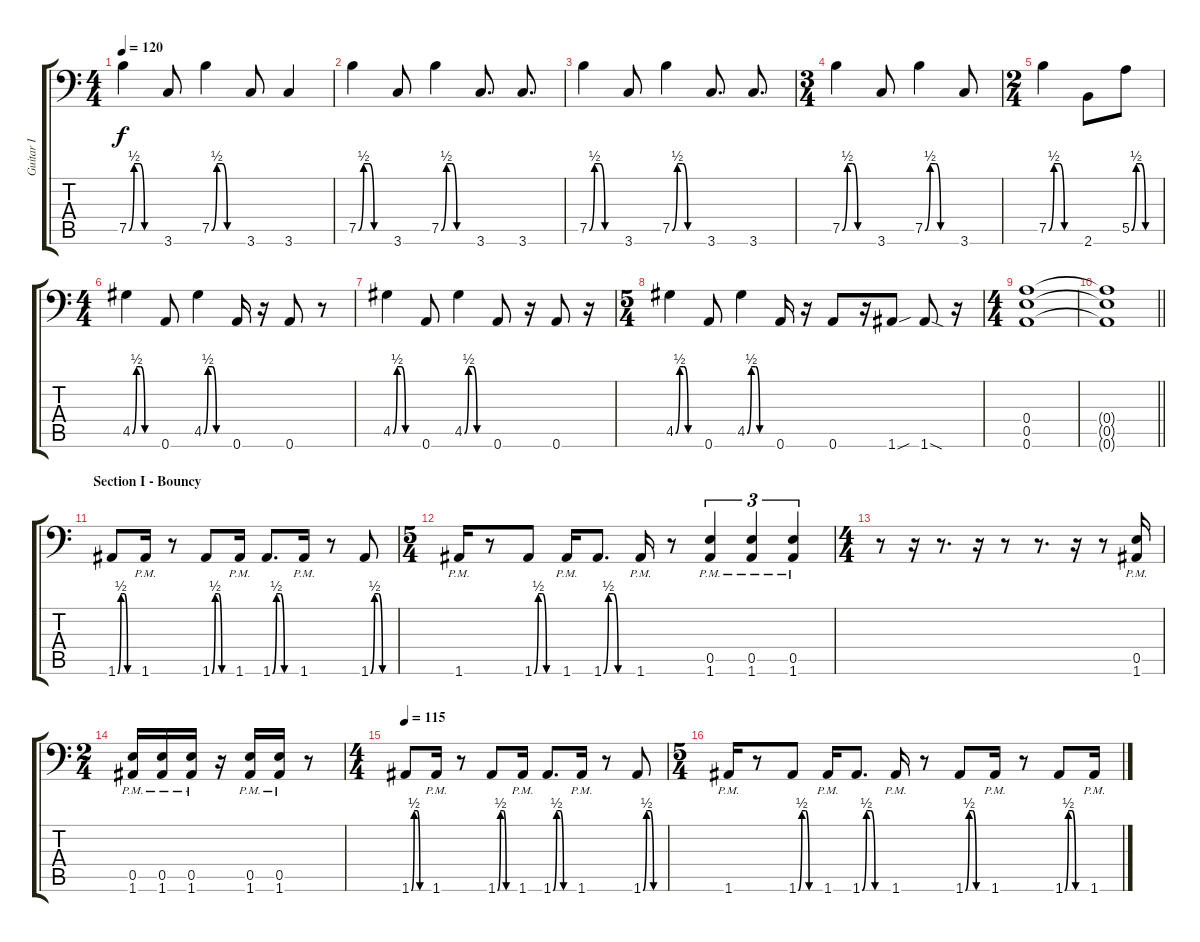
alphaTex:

\track ("Guitar I" "Guitar I") {instrument distortionguitar}
\staff {score tabs}
\tuning (B3 Gb3 D3 A2 E2 A1) {hide}
\ts (4 4)
\tempo 120
\clef f4
\ks c
7.5{be (custom 0 0 10 2 20 2 30 0 60 0)}.4{dy f} 3.6.8 7.5{be (custom 0 0 10 2 20 2 30 0 60 0)}.4 3.6.8 3.6.4 |
7.5{be (custom 0 0 10 2 20 2 30 0 60 0)}.4 3.6.8 7.5{be (custom 0 0 10 2 20 2 30 0 60 0)}.4 3.6.8{d} 3.6.8{d} |
7.5{be (custom 0 0 10 2 20 2 30 0 60 0)}.4 3.6.8 7.5{be (custom 0 0 10 2 20 2 30 0 60 0)}.4 3.6.8{d} 3.6.8{d} |
\ts (3 4)
7.5{be (custom 0 0 10 2 20 2 30 0 60 0)}.4 3.6.8 7.5{be (custom 0 0 10 2 20 2 30 0 60 0)}.4 3.6.8 |
\ts (2 4)
7.5{be (custom 0 0 10 2 20 2 30 0 60 0)}.4 2.6.8 5.5{be (custom 0 0 10 2 20 2 30 0 60 0)}.8 |
\ts (4 4)
4.5{be (custom 0 0 10 2 20 2 30 0 60 0)}.4 0.6.8 4.5{be (custom 0 0 10 2 20 2 30 0 60 0)}.4 0.6.16 r.16 0.6.8 r.8 |
4.5{be (custom 0 0 10 2 20 2 30 0 60 0)}.4 0.6.8 4.5{be (custom 0 0 10 2 20 2 30 0 60 0)}.4 0.6.8 r.16 0.6.8 r.16 |
\ts (5 4)
4.5{be (custom 0 0 10 2 20 2 30 0 60 0)}.4 0.6.8 4.5{be (custom 0 0 10 2 20 2 30 0 60 0)}.4 0.6.16 r.16 0.6.8 r.16 1.6{sou}.8 1.6{sod}.8 r.16 |
\ts (4 4)
(0.4 0.5 0.6).1 |
\barLineRight lightlight
(0.4{t} 0.5{t} 0.6{t}).1 |
\section ("" "Section I - Bouncy")
1.6{be (custom 0 0 10 2 20 2 30 0 60 0)}.8 1.6{pm}.16 r.8 1.6{be (custom 0 0 10 2 20 2 30 0 60 0)}.8 1.6{pm}.16 1.6{be (custom 0 0 10 2 20 2 30 0 60 0)}.8{d} 1.6{pm}.16 r.8 1.6{be (custom 0 0 10 2 20 2 30 0 60 0)}.8 |
\ts (5 4)
1.6{pm}.16 r.8 1.6{be (custom 0 0 10 2 20 2 30 0 60 0)}.8 1.6{pm}.16 1.6{be (custom 0 0 10 2 20 2 30 0 60 0)}.8{d} 1.6{pm}.16 r.8 (0.5{pm} 1.6{pm}).4{tu (3 2)} (0.5{pm} 1.6{pm}).4{tu (3 2)} (0.5{pm} 1.6{pm}).4{tu (3 2)} |
\ts (4 4)
r.8 r.16 r.8{d} r.16 r.8 r.8{d} r.16 r.8 (0.5{pm} 1.6{pm}).16 |
\ts (2 4)
(0.5{pm} 1.6{pm}).16 (0.5{pm} 1.6{pm}).16 (0.5{pm} 1.6{pm}).16 r.16 (0.5{pm} 1.6{pm}).16 (0.5{pm} 1.6{pm}).16 r.8 |
\ts (4 4)
\tempo 115
1.6{be (custom 0 0 10 2 20 2 30 0 60 0)}.8 1.6{pm}.16 r.8 1.6{be (custom 0 0 10 2 20 2 30 0 60 0)}.8 1.6{pm}.16 1.6{be (custom 0 0 10 2 20 2 30 0 60 0)}.8{d} 1.6{pm}.16 r.8 1.6{be (custom 0 0 10 2 20 2 30 0 60 0)}.8 |
\ts (5 4)
1.6{pm}.16 r.8 1.6{be (custom 0 0 10 2 20 2 30 0 60 0)}.8 1.6{pm}.16 1.6{be (custom 0 0 10 2 20 2 30 0 60 0)}.8{d} 1.6{pm}.16 r.8 1.6{be (custom 0 0 10 2 20 2 30 0 60 0)}.8 1.6{pm}.16 r.8 1.6{be (custom 0 0 10 2 20 2 30 0 60 0)}.8 1.6{pm}.16
